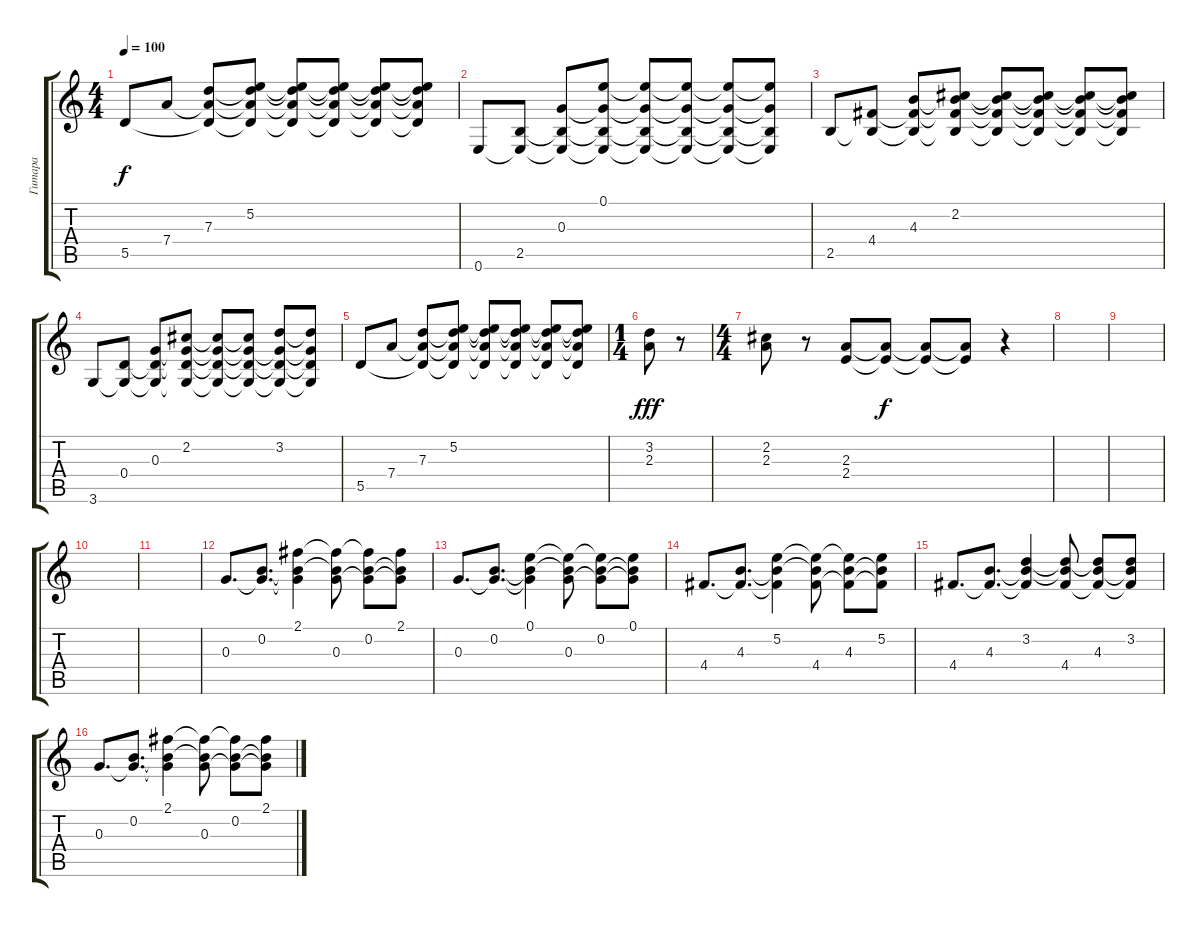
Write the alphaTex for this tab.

\track ("Гитара" "Гитара") {instrument acousticguitarsteel}
\staff {score tabs}
\tuning (E4 B3 G3 D3 A2 E2) {hide}
\ts (4 4)
\tempo 100
\clef g2
\ks c
5.5.8{dy f} 7.4.8 (7.3 7.4{t} 5.5{t}).8 (5.2 7.3{t} 7.4{t} 5.5{t}).8 (5.2{t} 7.3{t} 7.4{t} 5.5{t}).8 (5.2{t} 7.3{t} 7.4{t} 5.5{t}).8 (5.2{t} 7.3{t} 7.4{t} 5.5{t}).8 (5.2{t} 7.3{t} 7.4{t} 5.5{t}).8 |
0.6.8 (2.5 0.6{t}).8 (0.3 2.5{t} 0.6{t}).8 (0.1 0.3{t} 2.5{t} 0.6{t}).8 (0.1{t} 0.3{t} 2.5{t} 0.6{t}).8 (0.1{t} 0.3{t} 2.5{t} 0.6{t}).8 (0.1{t} 0.3{t} 2.5{t} 0.6{t}).8 (0.1{t} 0.3{t} 2.5{t} 0.6{t}).8 |
2.5.8 (4.4 2.5{t}).8 (4.3 4.4{t} 2.5{t}).8 (2.2 4.3{t} 4.4{t} 2.5{t}).8 (2.2{t} 4.3{t} 4.4{t} 2.5{t}).8 (2.2{t} 4.3{t} 4.4{t} 2.5{t}).8 (2.2{t} 4.3{t} 4.4{t} 2.5{t}).8 (2.2{t} 4.3{t} 4.4{t} 2.5{t}).8 |
3.6.8 (0.4 3.6{t}).8 (0.3 0.4{t} 3.6{t}).8 (2.2 0.3{t} 0.4{t} 3.6{t}).8 (2.2{t} 0.3{t} 0.4{t} 3.6{t}).8 (2.2{t} 0.3{t} 0.4{t} 3.6{t}).8 (3.2 0.3{t} 0.4{t} 3.6{t}).8 (3.2{t} 0.3{t} 0.4{t} 3.6{t}).8 |
5.5.8 7.4.8 (7.3 7.4{t} 5.5{t}).8 (5.2 7.3{t} 7.4{t} 5.5{t}).8 (5.2{t} 7.3{t} 7.4{t} 5.5{t}).8 (5.2{t} 7.3{t} 7.4{t} 5.5{t}).8 (5.2{t} 7.3{t} 7.4{t} 5.5{t}).8 (5.2{t} 7.3{t} 7.4{t} 5.5{t}).8 |
\ts (1 4)
(3.2 2.3).8{dy fff} r.8 |
\ts (4 4)
(2.2 2.3).8 r.8 (2.3 2.4).8 (2.3{t} 2.4{t}).8{dy f} (2.3{t} 2.4{t}).8 (2.3{t} 2.4{t}).8 r.4 |
|
|
|
|
0.3.8{d} (0.2 0.3{t}).8{d} (2.1 0.2{t} 0.3{t}).4 (2.1{t} 0.2{t} 0.3).8 (2.1{t} 0.2 0.3{t}).8 (2.1 0.2{t} 0.3{t}).8 |
0.3.8{d} (0.2 0.3{t}).8{d} (0.1 0.2{t} 0.3{t}).4 (0.1{t} 0.2{t} 0.3).8 (0.1{t} 0.2 0.3{t}).8 (0.1 0.2{t} 0.3{t}).8 |
4.4.8{d} (4.3 4.4{t}).8{d} (5.2 4.3{t} 4.4{t}).4 (5.2{t} 4.3{t} 4.4).8 (5.2{t} 4.3 4.4{t}).8 (5.2 4.3{t} 4.4{t}).8 |
4.4.8{d} (4.3 4.4{t}).8{d} (3.2 4.3{t} 4.4{t}).4 (3.2{t} 4.3{t} 4.4).8 (3.2{t} 4.3 4.4{t}).8 (3.2 4.3{t} 4.4{t}).8 |
0.3.8{d} (0.2 0.3{t}).8{d} (2.1 0.2{t} 0.3{t}).4 (2.1{t} 0.2{t} 0.3).8 (2.1{t} 0.2 0.3{t}).8 (2.1 0.2{t} 0.3{t}).8
